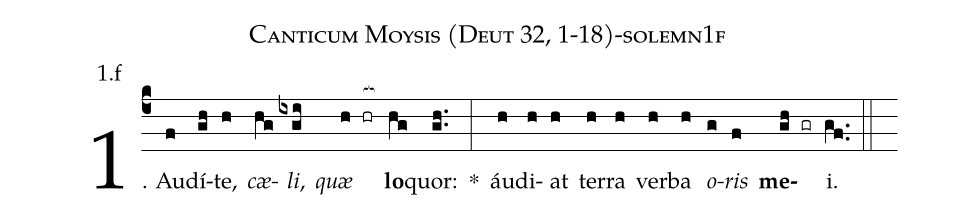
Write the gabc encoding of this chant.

name: Canticum Moysis (Deut 32, 1-18)-solemn1f;
annotation: 1.f;
%%
(c4)1. Au(f)dí(gh)te,(h) <i>cæ</i>(hg)<i>li</i>,(ixgi) <i>quæ</i>(h hr[ocb:1{]) <b>lo</b>(hg[ocb:0}])quor:(gh..) *(:) áu(h)di(h)at(h) ter(h)ra(h) ver(h)ba(h) <i>o</i>(g)<i>ris</i>(f) <b>me</b>(gh gr)i.(gf..) (::)
